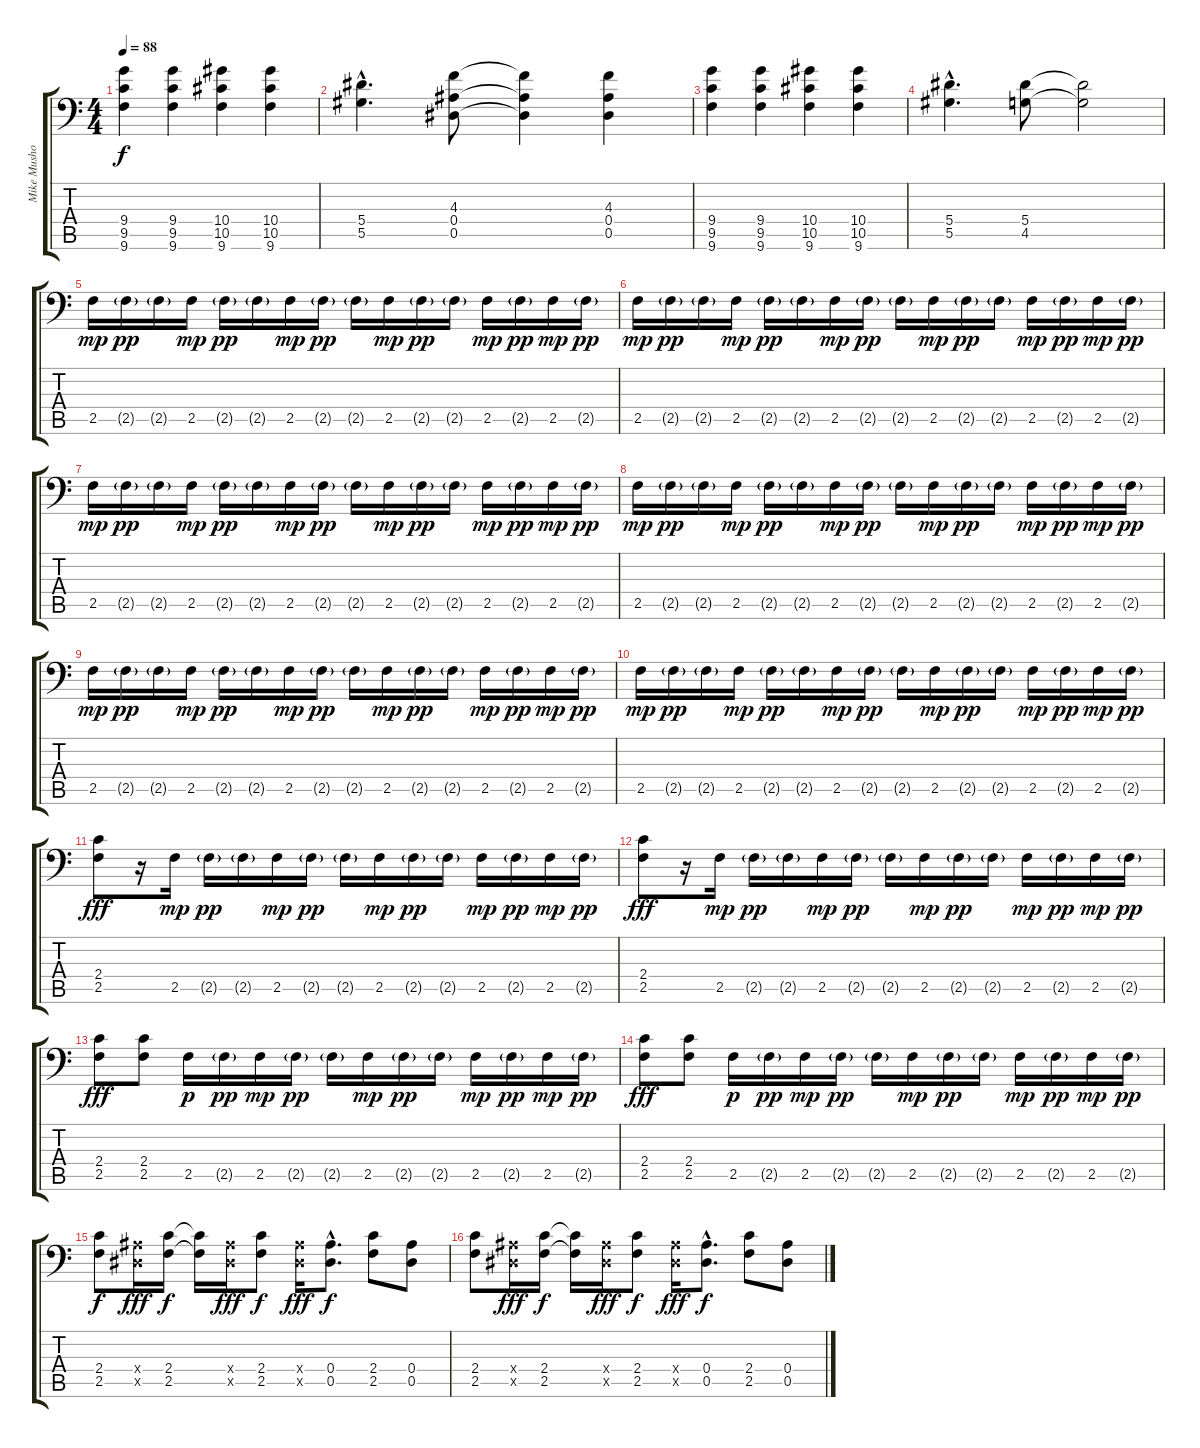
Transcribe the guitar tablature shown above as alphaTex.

\track ("Mike Mushok" "Mike Musho") {instrument distortionguitar}
\staff {score tabs}
\tuning (Bb3 Gb3 Db3 Bb2 Eb2 Ab1) {hide}
\ts (4 4)
\tempo 88
\clef f4
\ks c
(9.4 9.5 9.6).4{dy f} (9.4 9.5 9.6).4 (10.4 10.5 9.6).4 (10.4 10.5 9.6).4 |
(5.4{hac} 5.5{hac}).4{d} (4.3 0.4 0.5).8 (4.3{t} 0.4{t} 0.5{t}).4 (4.3 0.4 0.5).4 |
(9.4 9.5 9.6).4 (9.4 9.5 9.6).4 (10.4 10.5 9.6).4 (10.4 10.5 9.6).4 |
(5.4{hac} 5.5{hac}).4{d} (5.4 4.5).8 (5.4{t} 4.5{t}).2 |
2.5.16{dy mp volume 13 instrument electricguitarmuted} 2.5{g}.16{dy pp} 2.5{g}.16 2.5.16{dy mp} 2.5{g}.16{dy pp} 2.5{g}.16 2.5.16{dy mp} 2.5{g}.16{dy pp} 2.5{g}.16 2.5.16{dy mp} 2.5{g}.16{dy pp} 2.5{g}.16 2.5.16{dy mp} 2.5{g}.16{dy pp} 2.5.16{dy mp} 2.5{g}.16{dy pp} |
2.5.16{dy mp} 2.5{g}.16{dy pp} 2.5{g}.16 2.5.16{dy mp} 2.5{g}.16{dy pp} 2.5{g}.16 2.5.16{dy mp} 2.5{g}.16{dy pp} 2.5{g}.16 2.5.16{dy mp} 2.5{g}.16{dy pp} 2.5{g}.16 2.5.16{dy mp} 2.5{g}.16{dy pp} 2.5.16{dy mp} 2.5{g}.16{dy pp} |
2.5.16{dy mp} 2.5{g}.16{dy pp} 2.5{g}.16 2.5.16{dy mp} 2.5{g}.16{dy pp} 2.5{g}.16 2.5.16{dy mp} 2.5{g}.16{dy pp} 2.5{g}.16 2.5.16{dy mp} 2.5{g}.16{dy pp} 2.5{g}.16 2.5.16{dy mp} 2.5{g}.16{dy pp} 2.5.16{dy mp} 2.5{g}.16{dy pp} |
2.5.16{dy mp} 2.5{g}.16{dy pp} 2.5{g}.16 2.5.16{dy mp} 2.5{g}.16{dy pp} 2.5{g}.16 2.5.16{dy mp} 2.5{g}.16{dy pp} 2.5{g}.16 2.5.16{dy mp} 2.5{g}.16{dy pp} 2.5{g}.16 2.5.16{dy mp} 2.5{g}.16{dy pp} 2.5.16{dy mp} 2.5{g}.16{dy pp} |
2.5.16{dy mp} 2.5{g}.16{dy pp} 2.5{g}.16 2.5.16{dy mp} 2.5{g}.16{dy pp} 2.5{g}.16 2.5.16{dy mp} 2.5{g}.16{dy pp} 2.5{g}.16 2.5.16{dy mp} 2.5{g}.16{dy pp} 2.5{g}.16 2.5.16{dy mp} 2.5{g}.16{dy pp} 2.5.16{dy mp} 2.5{g}.16{dy pp} |
2.5.16{dy mp} 2.5{g}.16{dy pp} 2.5{g}.16 2.5.16{dy mp} 2.5{g}.16{dy pp} 2.5{g}.16 2.5.16{dy mp} 2.5{g}.16{dy pp} 2.5{g}.16 2.5.16{dy mp} 2.5{g}.16{dy pp} 2.5{g}.16 2.5.16{dy mp} 2.5{g}.16{dy pp} 2.5.16{dy mp} 2.5{g}.16{dy pp} |
(2.4 2.5).8{dy fff volume 16 instrument distortionguitar} r.16{volume 13 instrument electricguitarmuted} 2.5.16{dy mp} 2.5{g}.16{dy pp} 2.5{g}.16 2.5.16{dy mp} 2.5{g}.16{dy pp} 2.5{g}.16 2.5.16{dy mp} 2.5{g}.16{dy pp} 2.5{g}.16 2.5.16{dy mp} 2.5{g}.16{dy pp} 2.5.16{dy mp} 2.5{g}.16{dy pp} |
(2.4 2.5).8{dy fff volume 16 instrument distortionguitar} r.16{volume 13 instrument electricguitarmuted} 2.5.16{dy mp} 2.5{g}.16{dy pp} 2.5{g}.16 2.5.16{dy mp} 2.5{g}.16{dy pp} 2.5{g}.16 2.5.16{dy mp} 2.5{g}.16{dy pp} 2.5{g}.16 2.5.16{dy mp} 2.5{g}.16{dy pp} 2.5.16{dy mp} 2.5{g}.16{dy pp} |
(2.4 2.5).8{dy fff volume 16 instrument distortionguitar} (2.4 2.5).8 2.5.16{dy p volume 13 instrument electricguitarmuted} 2.5{g}.16{dy pp} 2.5.16{dy mp} 2.5{g}.16{dy pp} 2.5{g}.16 2.5.16{dy mp} 2.5{g}.16{dy pp} 2.5{g}.16 2.5.16{dy mp} 2.5{g}.16{dy pp} 2.5.16{dy mp} 2.5{g}.16{dy pp} |
(2.4 2.5).8{dy fff volume 16 instrument distortionguitar} (2.4 2.5).8 2.5.16{dy p volume 13 instrument electricguitarmuted} 2.5{g}.16{dy pp} 2.5.16{dy mp} 2.5{g}.16{dy pp} 2.5{g}.16 2.5.16{dy mp} 2.5{g}.16{dy pp} 2.5{g}.16 2.5.16{dy mp} 2.5{g}.16{dy pp} 2.5.16{dy mp} 2.5{g}.16{dy pp} |
(2.4 2.5).8{dy f volume 16 instrument distortionguitar} (0.4{x} 0.5{x}).16{dy fff} (2.4 2.5).16{dy f} (2.4{t} 2.5{t}).16 (0.4{x} 0.5{x}).16{dy fff} (2.4 2.5).8{dy f} (0.4{x} 0.5{x}).16{dy fff} (0.4{hac} 0.5{hac}).8{d dy f} (2.4 2.5).8 (0.4 0.5).8 |
(2.4 2.5).8 (0.4{x} 0.5{x}).16{dy fff} (2.4 2.5).16{dy f} (2.4{t} 2.5{t}).16 (0.4{x} 0.5{x}).16{dy fff} (2.4 2.5).8{dy f} (0.4{x} 0.5{x}).16{dy fff} (0.4{hac} 0.5{hac}).8{d dy f} (2.4 2.5).8 (0.4 0.5).8
